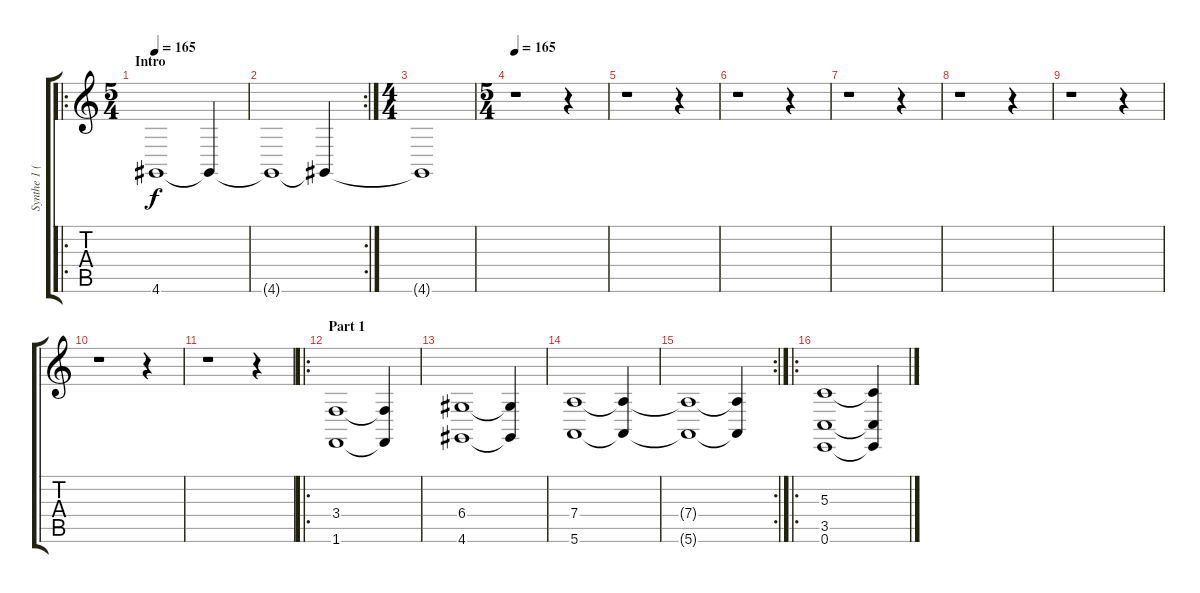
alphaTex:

\track ("Synthe 1 (Main)" "Synthe 1 (") {instrument stringensemble2}
\staff {score tabs}
\tuning (E4 B3 G3 D3 A2 E2) {hide}
\ro
\ts (5 4)
\section ("" "Intro")
\tempo 165
\tempo 125
\tempo 165
\clef g2
\ks c
4.6.1{dy f volume 16 instrument tubularbells} 4.6{t}.4 |
\rc 2
4.6{t}.1 4.6{t}.4 |
\ts (4 4)
4.6{t}.1 |
\ts (5 4)
\tempo 165
r.1 r.4 |
r.1 r.4 |
r.1 r.4 |
r.1 r.4 |
r.1 r.4 |
r.1 r.4 |
r.1 r.4 |
r.1 r.4 |
\ro
\section ("" "Part 1")
(3.4 1.6).1{volume 12 instrument synthstrings2} (3.4{t} 1.6{t}).4 |
(6.4 4.6).1{instrument stringensemble2} (6.4{t} 4.6{t}).4 |
(7.4 5.6).1 (7.4{t} 5.6{t}).4 |
\rc 2
(7.4{t} 5.6{t}).1 (7.4{t} 5.6{t}).4 |
\ro
(5.3 3.5 0.6).1 (5.3{t} 3.5{t} 0.6{t}).4
